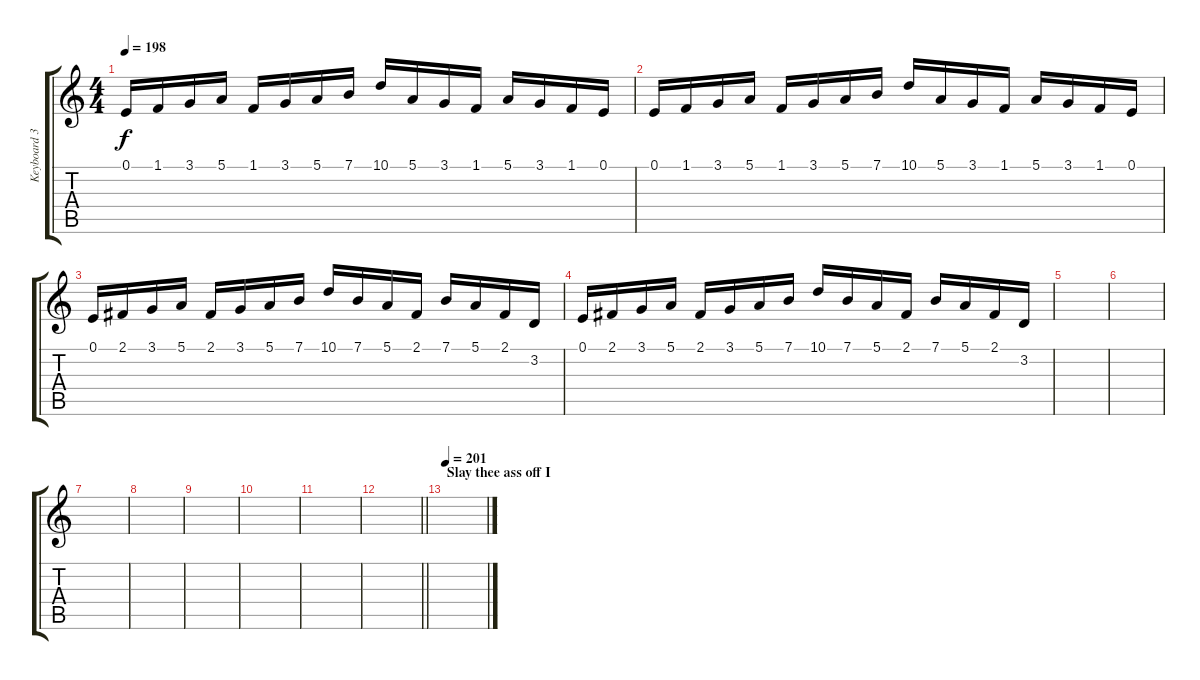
\track ("Keyboard 3" "Keyboard 3") {instrument lead2sawtooth}
\staff {score tabs}
\tuning (E4 B3 G3 D3 A2 E2) {hide}
\ts (4 4)
\tempo 198
\clef g2
\ks c
0.1.16{dy f} 1.1.16 3.1.16 5.1.16 1.1.16 3.1.16 5.1.16 7.1.16 10.1.16 5.1.16 3.1.16 1.1.16 5.1.16 3.1.16 1.1.16 0.1.16 |
0.1.16 1.1.16 3.1.16 5.1.16 1.1.16 3.1.16 5.1.16 7.1.16 10.1.16 5.1.16 3.1.16 1.1.16 5.1.16 3.1.16 1.1.16 0.1.16 |
0.1.16 2.1.16 3.1.16 5.1.16 2.1.16 3.1.16 5.1.16 7.1.16 10.1.16 7.1.16 5.1.16 2.1.16 7.1.16 5.1.16 2.1.16 3.2.16 |
0.1.16 2.1.16 3.1.16 5.1.16 2.1.16 3.1.16 5.1.16 7.1.16 10.1.16 7.1.16 5.1.16 2.1.16 7.1.16 5.1.16 2.1.16 3.2.16 |
|
|
|
|
|
|
|
\barLineRight lightlight
|
\section ("" "Slay thee ass off I")
\tempo 201
